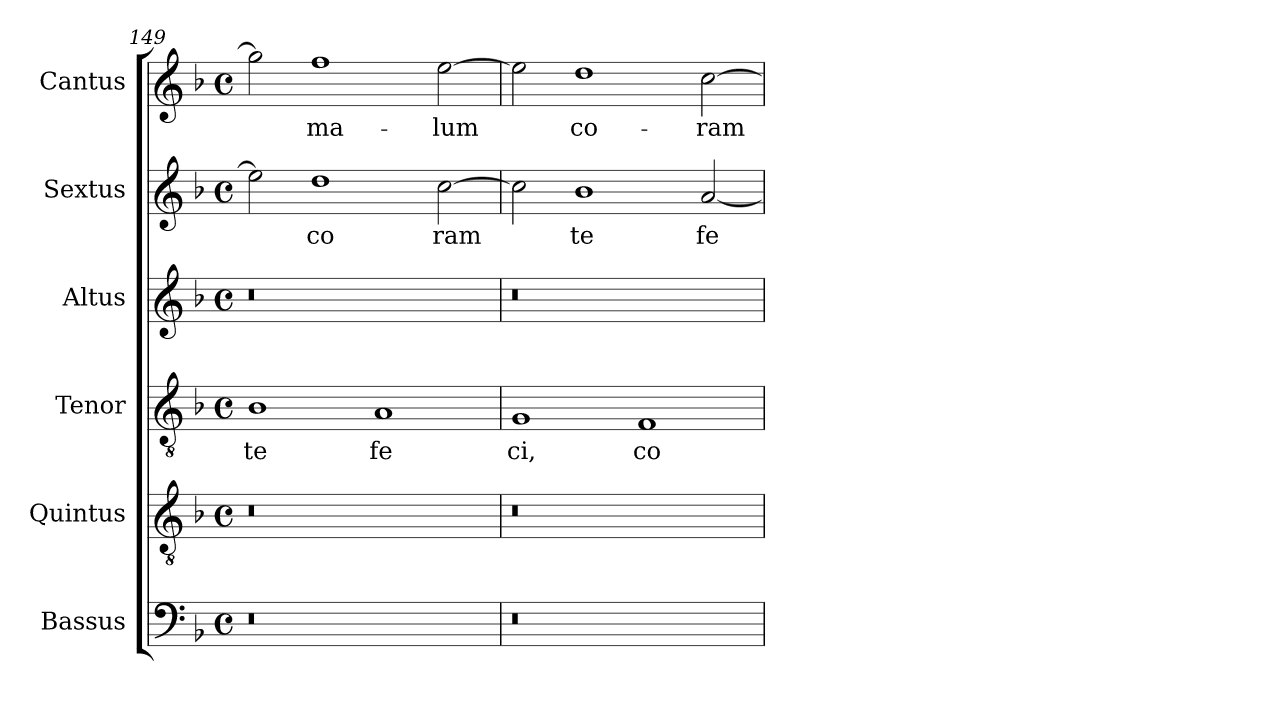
**kern	**kern	**kern	**text	**kern	**kern	**text	**kern	**text
*part6	*part5	*part4	*part4	*part3	*part2	*part2	*part1	*part1
*staff6	*staff5	*staff4	*staff4	*staff3	*staff2	*staff2	*staff1	*staff1
*I"Bassus	*I"Quintus	*I"Tenor	*	*I"Altus	*I"Sextus	*	*I"Cantus	*
*clefF4	*clefGv2	*clefGv2	*	*clefG2	*clefG2	*	*clefG2	*
*k[b-]	*k[b-]	*k[b-]	*	*k[b-]	*k[b-]	*	*k[b-]	*
*F:	*F:	*F:	*	*F:	*F:	*	*F:	*
*M4/4	*M4/4	*M4/4	*	*M4/4	*M4/4	*	*M4/4	*
*met(c)	*met(c)	*met(c)	*	*met(c)	*met(c)	*	*met(c)	*
=149	=149	=149	=149	=149	=149	=149	=149	=149
!	!	!	!LO:LY:b:cj	!	!	!	!	!
0r	0r	1B-	te	0r	2ee\]	.	2gg\]	.
!	!	!	!	!	!	!LO:LY:b:cj	!	!LO:LY:b:cj
.	.	.	.	.	1dd	-co	1ff	ma-
!	!	!	!LO:LY:b:cj	!	!	!	!	!
.	.	1A	fe	.	.	.	.	.
!	!	!	!	!	!	!LO:LY:b	!	!LO:LY:b
.	.	.	.	.	[>2cc\	ram	[>2ee\	-lum
=150	=150	=150	=150	=150	=150	=150	=150	=150
!	!	!	!LO:LY:b:cj	!	!	!	!	!
0r	0r	1G	ci,	0r	2cc\]	.	2ee\]	.
!	!	!	!	!	!	!LO:LY:b:cj	!	!LO:LY:b:cj
.	.	.	.	.	1b-	te	1dd	co-
!	!	!	!LO:LY:b:cj	!	!	!	!	!
.	.	1F	co	.	.	.	.	.
!	!	!	!	!	!	!LO:LY:b:cj	!	!LO:LY:b
.	.	.	.	.	[<2a/	fe	[>2cc\	-ram
=	=	=	=	=	=	=	=	=
*-	*-	*-	*-	*-	*-	*-	*-	*-
